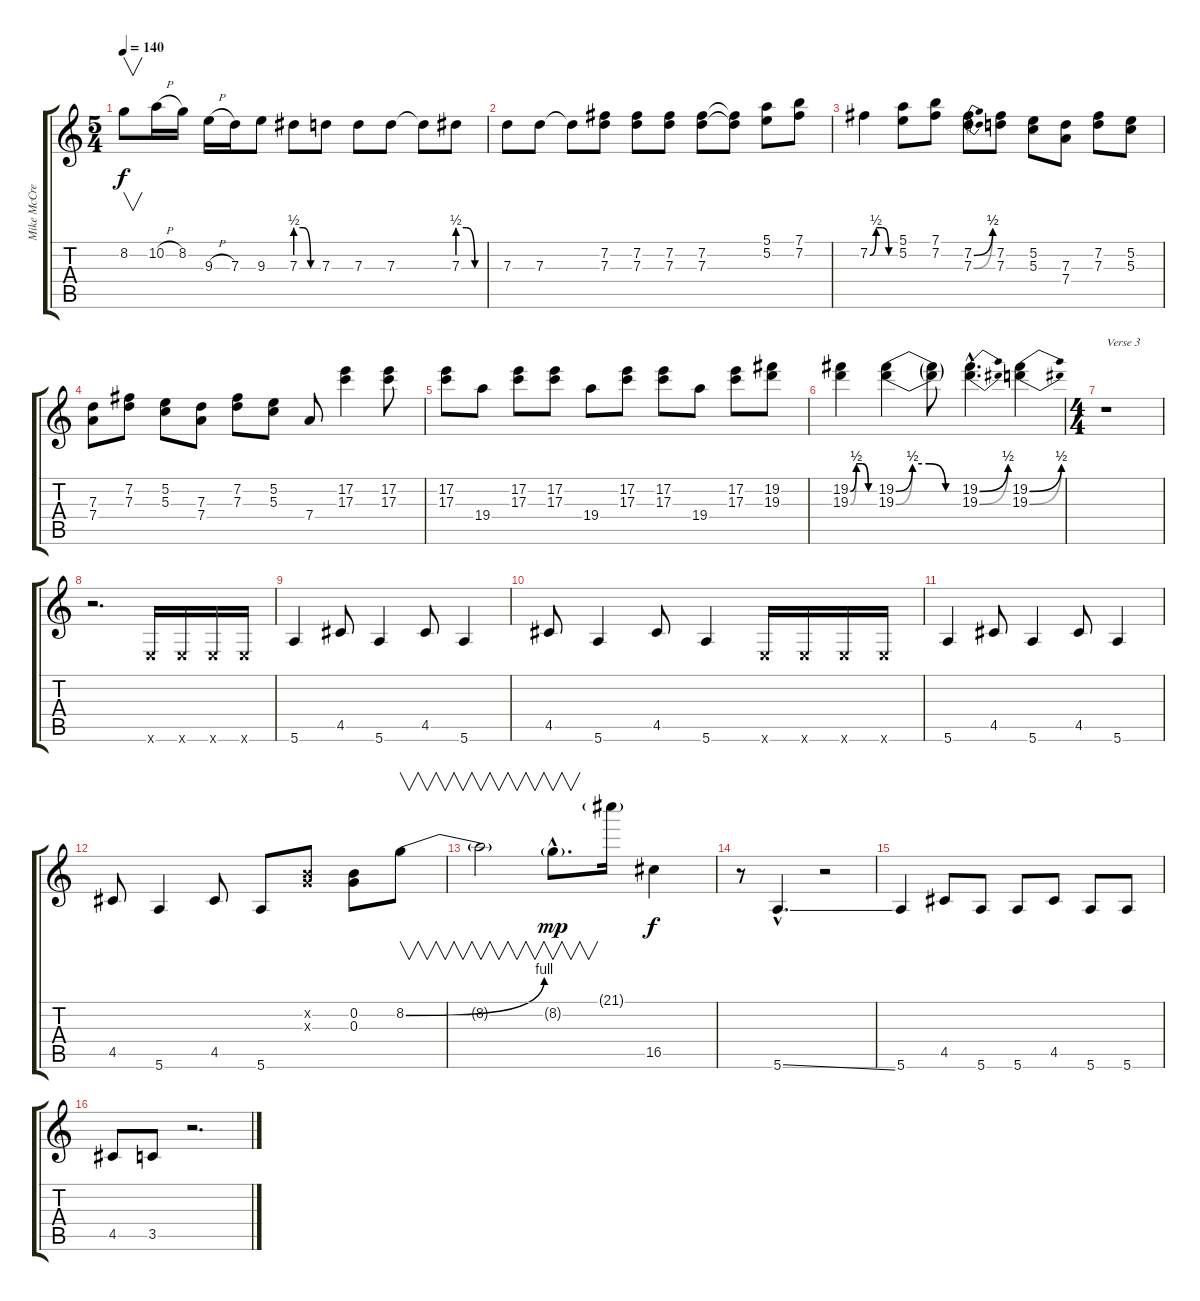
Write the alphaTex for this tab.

\track ("Mike McCready" "Mike McCre") {instrument distortionguitar}
\staff {score tabs}
\tuning (E4 B3 G3 D3 A2 E2) {hide}
\ts (5 4)
\tempo 140
\clef g2
\ks c
8.2{t}.8{v dy f} 10.2{h}.16 8.2.16 9.3{h}.16 7.3.16 9.3.8 7.3{be (custom 0 2 20 2 40 0 60 0)}.8 7.3.8 7.3.8 7.3.8 7.3{t}.8 7.3{be (custom 0 2 20 2 40 0 60 0)}.8 |
7.3.8 7.3.8 7.3{t}.8 (7.2 7.3).8 (7.2 7.3).8 (7.2 7.3).8 (7.2 7.3).8 (7.2{t} 7.3{t}).8 (5.1 5.2).8 (7.1 7.2).8 |
7.2{be (custom 0 0 15 2 30 2 45 0 60 0)}.4 (5.1 5.2).8 (7.1 7.2).8 (7.2{be (bend 0 0 60 2)} 7.3{be (bend 0 0 60 2)}).8 (7.2 7.3).8 (5.2 5.3).8 (7.3 7.4).8 (7.2 7.3).8 (5.2 5.3).8 |
(7.3 7.4).8 (7.2 7.3).8 (5.2 5.3).8 (7.3 7.4).8 (7.2 7.3).8 (5.2 5.3).8 7.4.8 (17.2 17.3).4 (17.2 17.3).8 |
(17.2 17.3).8 19.4.8 (17.2 17.3).8 (17.2 17.3).8 19.4.8 (17.2 17.3).8 (17.2 17.3).8 19.4.8 (17.2 17.3).8 (19.2 19.3).8 |
(19.2{be (custom 0 0 15 2 30 2 45 0 60 0)} 19.3{be (custom 0 0 15 2 30 2 45 0 60 0)}).4 (19.2{be (custom 0 0 15 2 30 2 45 0 60 0)} 19.3{be (custom 0 0 15 2 30 2 45 0 60 0)}).4 (19.2{t} 19.3{t}).8 (19.2{be (bend 0 0 60 2) hac} 19.3{be (bend 0 0 60 2) hac}).4{d} (19.2{be (bend 0 0 60 2)} 19.3{be (bend 0 0 60 2)}).4 |
\ts (4 4)
r.1{txt "Verse 3"} |
r.2{d} 0.6{x}.16 0.6{x}.16 0.6{x}.16 0.6{x}.16 |
5.6.4 4.5.8 5.6.4 4.5.8 5.6.4 |
4.5.8 5.6.4 4.5.8 5.6.4 0.6{x}.16 0.6{x}.16 0.6{x}.16 0.6{x}.16 |
5.6.4 4.5.8 5.6.4 4.5.8 5.6.4 |
4.5.8 5.6.4 4.5.8 5.6.8 (0.2{x} 0.3{x}).8 (0.2 0.3).8 8.2{be (bend 0 0 60 4)}.8{v} |
8.2{t}.2{v} 8.2{g hac}.8{v d dy mp} 21.1{g}.16 16.5.4{dy f} |
r.8 5.6{ss hac}.4{d} r.2 |
5.6.4 4.5.8 5.6.8 5.6.8 4.5.8 5.6.8 5.6.8 |
4.5.8 3.5.8 r.2{d}
